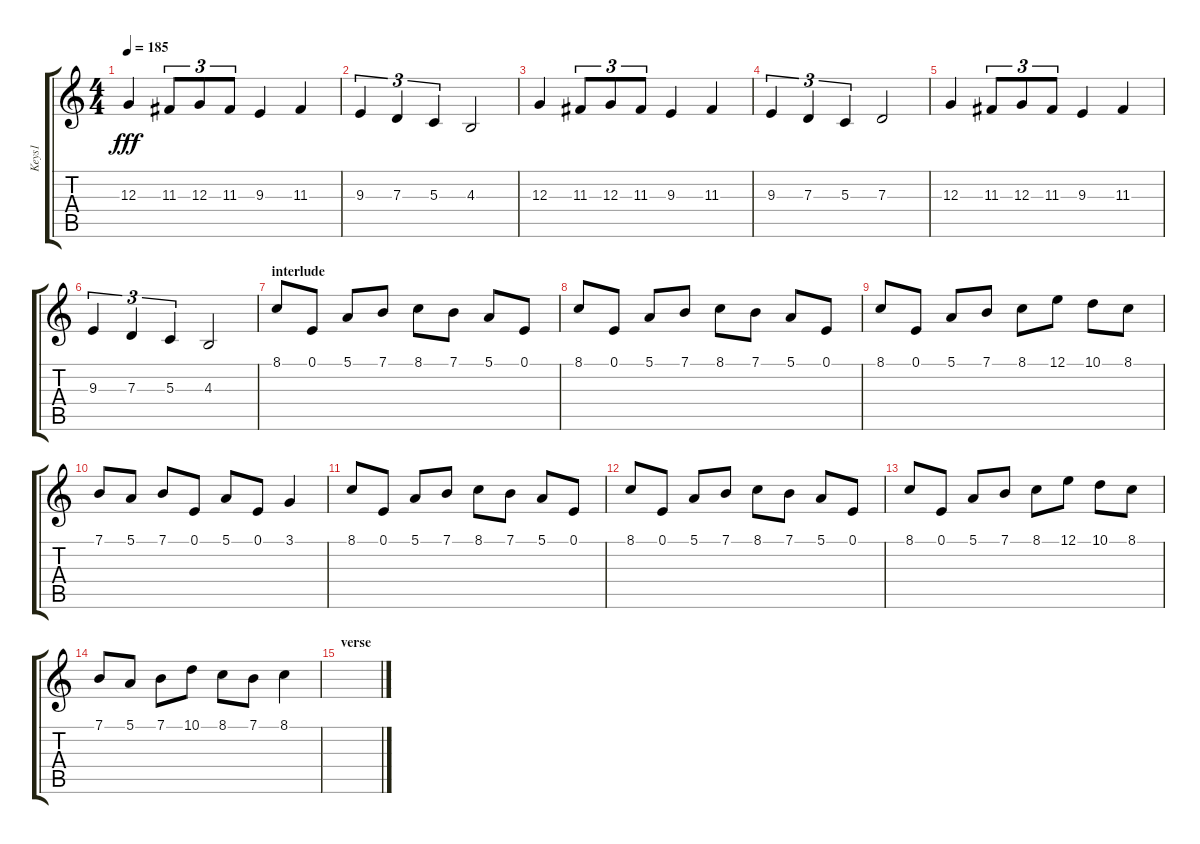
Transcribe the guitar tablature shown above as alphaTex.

\track ("Keys1" "Keys1") {instrument churchorgan}
\staff {score tabs}
\tuning (E4 B3 G3 D3 A2 E2) {hide}
\ts (4 4)
\tempo 185
\clef g2
\ks c
12.3.4{dy fff} 11.3.8{tu (3 2)} 12.3.8{tu (3 2)} 11.3.8{tu (3 2)} 9.3.4 11.3.4 |
9.3.4{tu (3 2)} 7.3.4{tu (3 2)} 5.3.4{tu (3 2)} 4.3.2 |
12.3.4 11.3.8{tu (3 2)} 12.3.8{tu (3 2)} 11.3.8{tu (3 2)} 9.3.4 11.3.4 |
9.3.4{tu (3 2)} 7.3.4{tu (3 2)} 5.3.4{tu (3 2)} 7.3.2 |
12.3.4 11.3.8{tu (3 2)} 12.3.8{tu (3 2)} 11.3.8{tu (3 2)} 9.3.4 11.3.4 |
9.3.4{tu (3 2)} 7.3.4{tu (3 2)} 5.3.4{tu (3 2)} 4.3.2 |
\section ("" "interlude")
8.1.8 0.1.8 5.1.8 7.1.8 8.1.8 7.1.8 5.1.8 0.1.8 |
8.1.8 0.1.8 5.1.8 7.1.8 8.1.8 7.1.8 5.1.8 0.1.8 |
8.1.8 0.1.8 5.1.8 7.1.8 8.1.8 12.1.8 10.1.8 8.1.8 |
7.1.8 5.1.8 7.1.8 0.1.8 5.1.8 0.1.8 3.1.4 |
8.1.8{volume 13 instrument churchorgan} 0.1.8 5.1.8 7.1.8 8.1.8 7.1.8 5.1.8 0.1.8 |
8.1.8 0.1.8 5.1.8 7.1.8 8.1.8 7.1.8 5.1.8 0.1.8 |
8.1.8 0.1.8 5.1.8 7.1.8 8.1.8 12.1.8 10.1.8 8.1.8 |
7.1.8 5.1.8 7.1.8 10.1.8 8.1.8 7.1.8 8.1.4 |
\section ("" "verse")
